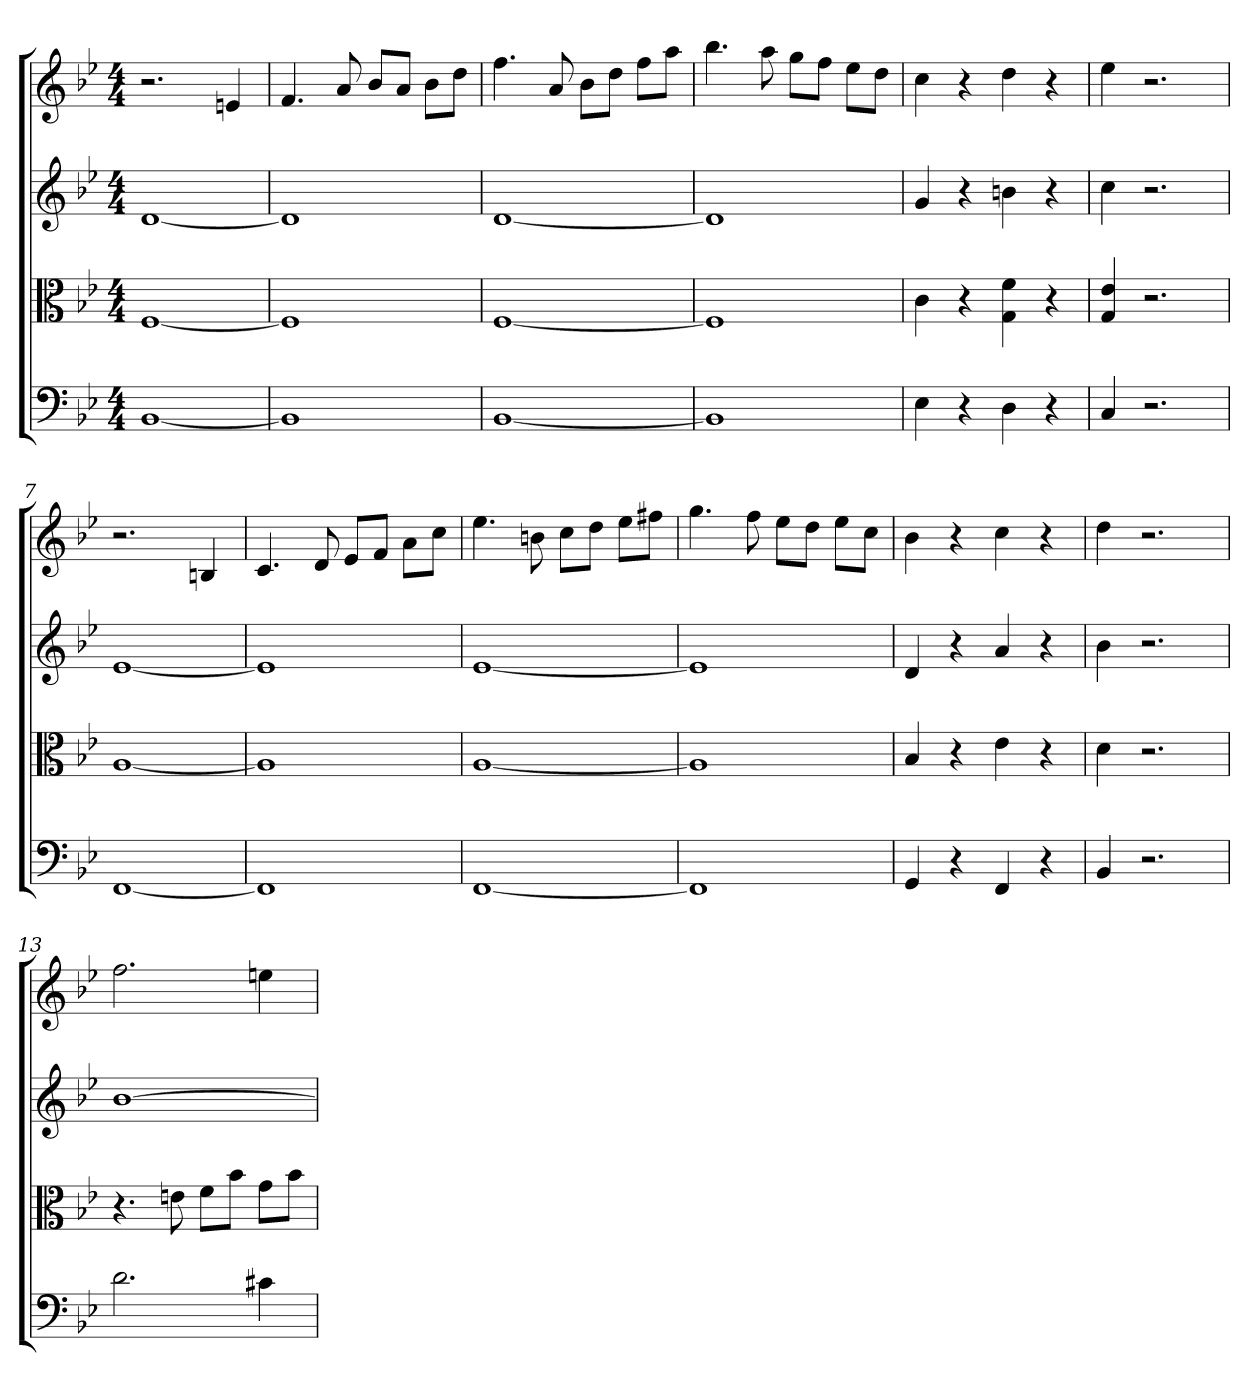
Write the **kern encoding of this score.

**kern	**kern	**kern	**kern
*part4	*part3	*part2	*part1
*staff4	*staff3	*staff2	*staff1
*clefF4	*clefC3	*	*
*k[b-e-]	*k[b-e-]	*k[b-e-]	*k[b-e-]
*B-:	*B-:	*B-:	*B-:
*M4/4	*M4/4	*M4/4	*M4/4
=1	=1	=1	=1
[1BB-	[1F	[1d	2.r
.	.	.	4en
=2	=2	=2	=2
1BB-]	1F]	1d]	4.f
.	.	.	8a
.	.	.	8b-L
.	.	.	8aJ
.	.	.	8b-L
.	.	.	8ddJ
=3	=3	=3	=3
[1BB-	[1F	[1d	4.ff
.	.	.	8a
.	.	.	8b-L
.	.	.	8ddJ
.	.	.	8ffL
.	.	.	8aaJ
=4	=4	=4	=4
1BB-]	1F]	1d]	4.bb-
.	.	.	8aa
.	.	.	8ggL
.	.	.	8ffJ
.	.	.	8ee-L
.	.	.	8ddJ
=5	=5	=5	=5
4E-	4c	4g	4cc
4r	4r	4r	4r
4D	4G 4f	4bn	4dd
4r	4r	4r	4r
=6	=6	=6	=6
4C	4G 4e-	4cc	4ee-
2.r	2.r	2.r	2.r
=7	=7	=7	=7
[1FF	[1A	[1e-	2.r
.	.	.	4Bn
=8	=8	=8	=8
1FF]	1A]	1e-]	4.c
.	.	.	8d
.	.	.	8e-L
.	.	.	8fJ
.	.	.	8aL
.	.	.	8ccJ
=9	=9	=9	=9
[1FF	[1A	[1e-	4.ee-
.	.	.	8bn
.	.	.	8ccL
.	.	.	8ddJ
.	.	.	8ee-L
.	.	.	8ff#XJ
=10	=10	=10	=10
1FF]	1A]	1e-]	4.gg
.	.	.	8ff
.	.	.	8ee-L
.	.	.	8ddJ
.	.	.	8ee-L
.	.	.	8ccJ
=11	=11	=11	=11
4GG	4B-	4d	4b-
4r	4r	4r	4r
4FF	4e-	4a	4cc
4r	4r	4r	4r
=12	=12	=12	=12
4BB-	4d	4b-	4dd
2.r	2.r	2.r	2.r
=13	=13	=13	=13
2.d	4.r	[1b-	2.ff
.	8en	.	.
.	8f\L	.	.
.	8b-\J	.	.
4c#X	8g\L	.	4een
.	8b-\J	.	.
=	=	=	=
*-	*-	*-	*-
